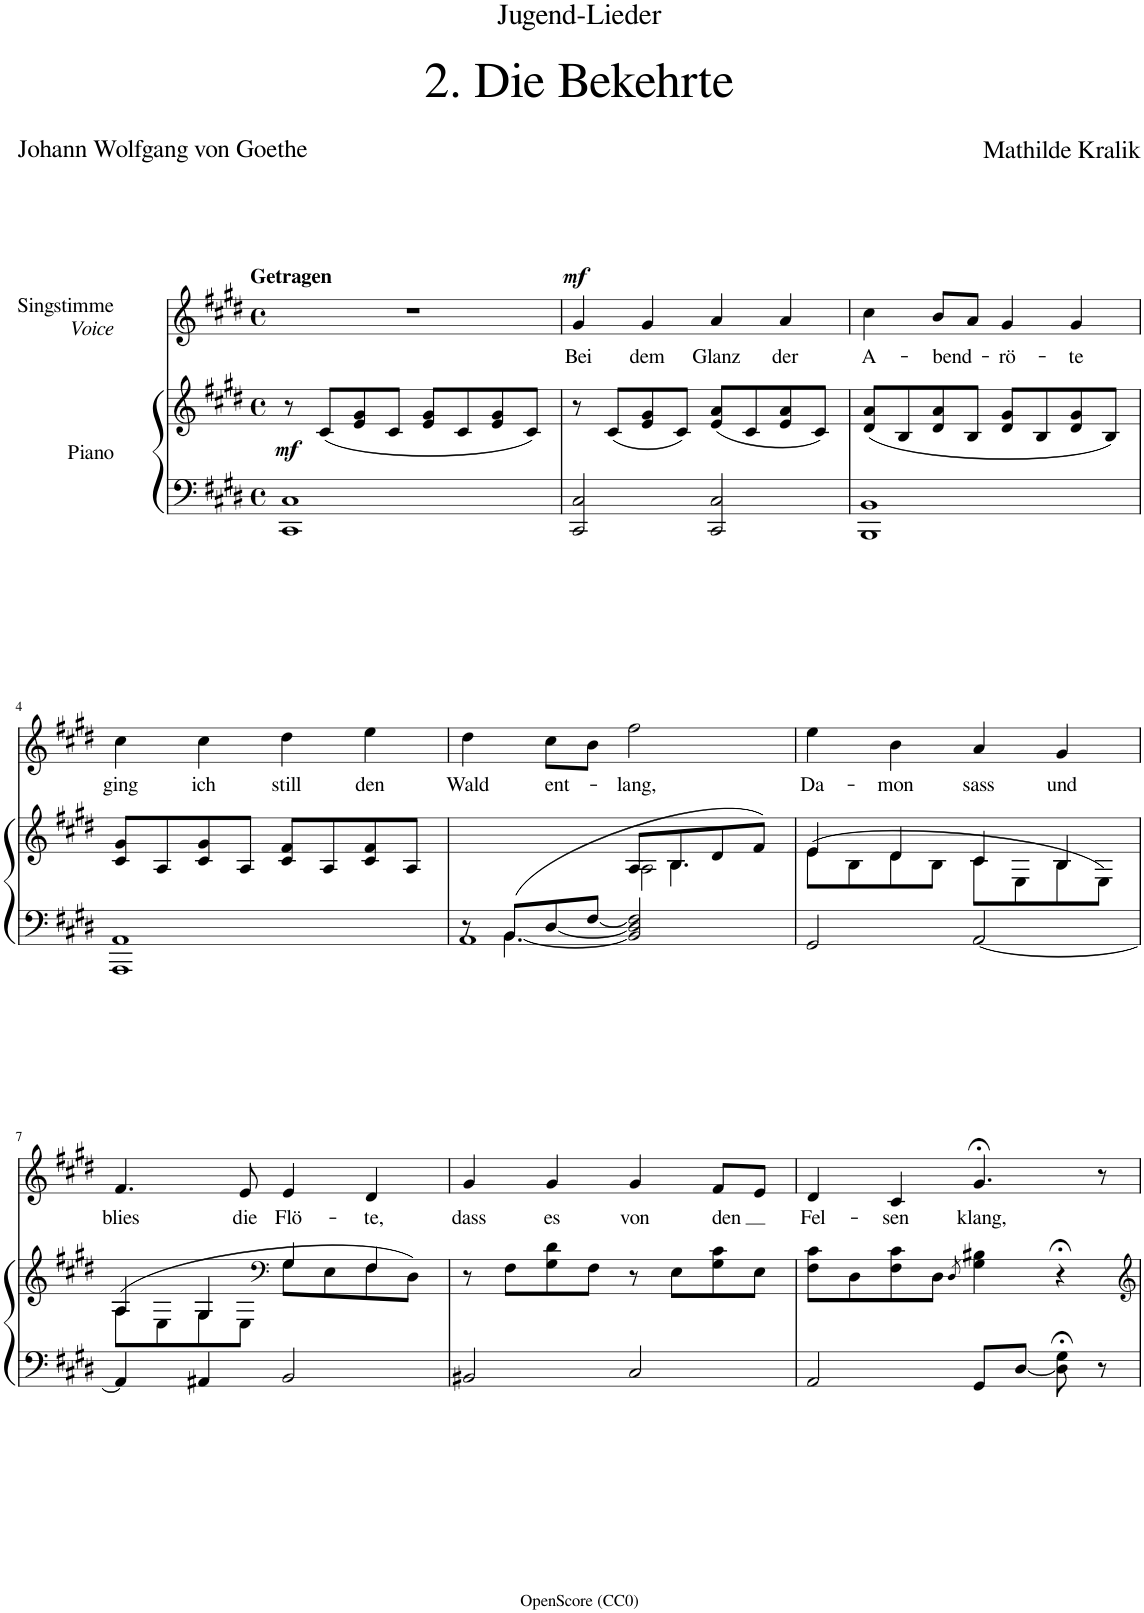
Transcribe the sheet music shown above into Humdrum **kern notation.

**kern	**kern	**dynam	**kern	**text	**dynam
*part2	*part2	*part2	*part1	*part1	*part1
*staff3	*staff2	*staff2/3	*staff1	*staff1	*staff1
*I"Piano	*	*	*I"Singstimme Voice	*	*
*I'Pno	*	*	*	*	*
*clefF4	*clefG2	*	*clefG2	*	*
*k[f#c#g#d#]	*k[f#c#g#d#]	*	*k[f#c#g#d#]	*	*
*M4/4	*M4/4	*	*M4/4	*	*
*met(c)	*met(c)	*	*met(c)	*	*
=1	=1	=1	=1	=1	=1
!	!	!	!LO:TX:a:B:t=Getragen	!	!
!	!	!LO:DY:b	!	!	!
1CC# 1C#	8r	mf	1r	.	.
.	(8c#/L	.	.	.	.
.	8e/ 8g#/	.	.	.	.
.	8c#/J	.	.	.	.
.	8e/ 8g#/L	.	.	.	.
.	8c#/	.	.	.	.
.	8e/ 8g#/	.	.	.	.
.	8c#/J)	.	.	.	.
=2	=2	=2	=2	=2	=2
!	!	!	!	!LO:LY:b	!LO:DY:a
2CC#/ 2C#/	8r	.	4g#/	Bei	mf
.	(8c#/L	.	.	.	.
!	!	!	!	!LO:LY:b	!
.	8e/ 8g#/	.	4g#/	dem	.
.	8c#/J)	.	.	.	.
!	!	!	!	!LO:LY:b	!
2CC#/ 2C#/	(8e/ 8a/L	.	4a/	Glanz	.
.	8c#/	.	.	.	.
!	!	!	!	!LO:LY:b	!
.	8e/ 8a/	.	4a/	der	.
.	8c#/J)	.	.	.	.
=3	=3	=3	=3	=3	=3
!	!	!	!	!LO:LY:b	!
1BBB 1BB	(8d#/ 8a/L	.	4cc#\	A-	.
.	8B/	.	.	.	.
!	!	!	!	!LO:LY:b	!
.	8d#/ 8a/	.	8b/L	-bend-	.
.	8B/J	.	8a/J	.	.
!	!	!	!	!LO:LY:b	!
.	8d#/ 8g#/L	.	4g#/	-rö-	.
.	8B/	.	.	.	.
!	!	!	!	!LO:LY:b	!
.	8d#/ 8g#/	.	4g#/	-te	.
.	8B/J)	.	.	.	.
!!LO:LB:g=z
=4	=4	=4	=4	=4	=4
!	!	!	!	!LO:LY:b	!
1AAA 1AA	8c#/ 8g#/L	.	4cc#\	ging	.
.	8A/	.	.	.	.
!	!	!	!	!LO:LY:b	!
.	8c#/ 8g#/	.	4cc#\	ich	.
.	8A/J	.	.	.	.
!	!	!	!	!LO:LY:b	!
.	8c#/ 8f#/L	.	4dd#\	still	.
.	8A/	.	.	.	.
!	!	!	!	!LO:LY:b	!
.	8c#/ 8f#/	.	4ee\	den	.
.	8A/J	.	.	.	.
=5	=5	=5	=5	=5	=5
*^	*^	*	*	*	*
*	*^	*	*^	*	*	*	*
*	*	*^	*	*	*	*	*	*	*
!	!	!	!	!	!	!	!	!	!LO:LY:b	!
8ryy	8ryy	2ryy	1AA	8r	2ryy	8ryy	.	4dd#\	Wald	.
!LO:N:head=solid	!	!	!	!	!	!	!	!	!	!
*	*	*	*	*	*v	*v	*	*	*	*
([<8BB/L	4.BB\	.	.	4.ryy	.	.	.	.	.
!	!	!	!	!	!	!	!	!LO:LY:b	!
[<8D#/	.	.	.	.	.	.	8cc#\L	ent-	.
[<8F#/J	.	.	.	.	.	.	8b\J	.	.
!	!	!	!	!	!	!	!	!LO:LY:b	!
2ryy	2ryy	2BB/] 2D#/] 2F#/]	.	8A/L	2A\	.	2ff#\	-lang,	.
!	!	!	!	!LO:N:head=solid	!	!	!	!	!
*	*	*	*	*	*^	*	*	*	*
.	.	.	.	8B/	.	4.B\	.	.	.	.
.	.	.	.	8d#/	.	.	.	.	.	.
.	.	.	.	8f#/J)	.	.	.	.	.	.
*v	*v	*v	*v	*	*	*	*	*	*	*
*	*	*v	*v	*	*	*	*
=6	=6	=6	=6	=6	=6	=6
!	!	!	!	!	!LO:LY:b	!
2GG#/	4e/	(>8e\L	.	4ee\	Da-	.
.	.	8B\	.	.	.	.
!	!	!	!	!	!LO:LY:b	!
.	4d#/	8d#\	.	4b\	-mon	.
.	.	8B\J	.	.	.	.
!	!	!	!	!	!LO:LY:b	!
[2AA/	4c#/	8c#\L	.	4a/	sass	.
.	.	8E\	.	.	.	.
!	!	!	!	!	!LO:LY:b	!
.	4B/	8B\	.	4g#/	und	.
.	.	8E\J)	.	.	.	.
!!LO:LB:g=z
=7	=7	=7	=7	=7	=7	=7
!	!	!	!	!	!LO:LY:b	!
4AA/]	4A/	(>8A\L	.	4.f#/	blies	.
.	.	8E\	.	.	.	.
4AA#X/	4G#/	8G#\	.	.	.	.
!	!	!	!	!	!LO:LY:b	!
.	.	8E\J	.	8e/	die	.
*	*clefF4	*	*	*	*	*
!	!	!	!	!	!LO:LY:b	!
2BB/	4G#/	8G#\L	.	4e/	Flö-	.
.	.	8E\	.	.	.	.
!	!	!	!	!	!LO:LY:b	!
.	4F#/	8F#\	.	4d#/	-te,	.
.	.	8D#\J)	.	.	.	.
=8	=8	=8	=8	=8	=8	=8
!	!	!	!	!	!LO:LY:b	!
*	*v	*v	*	*	*	*
2BB#X/	8r	.	4g#/	dass	.
.	8F#\L	.	.	.	.
!	!	!	!	!LO:LY:b	!
.	8G#\ 8d#\	.	4g#/	es	.
.	8F#\J	.	.	.	.
!	!	!	!	!LO:LY:b	!
2C#/	8r	.	4g#/	von	.
.	8E\L	.	.	.	.
!	!	!	!	!LO:LY:b	!
.	8G#\ 8c#\	.	8f#/L	den	.
.	8E\J	.	8e/J	.	.
=9	=9	=9	=9	=9	=9
!	!	!	!	!LO:LY:b	!
2AA/	8F#\ 8c#\L	.	4d#/	Fel-	.
.	8D#\	.	.	.	.
!	!	!	!	!LO:LY:b	!
.	8F#\ 8c#\	.	4c#/	-sen	.
.	8D#\J	.	.	.	.
.	8qD#/	.	.	.	.
!	!	!	!	!LO:LY:b	!
8GG#/L	4G#\ 4B#X\	.	4.g#;</	klang,	.
[<8D#/J	.	.	.	.	.
8D#\];< 8G#\;<	4r;<	.	.	.	.
8r	.	.	8r	.	.
=	=	=	=	=	=
*-	*-	*-	*-	*-	*-
